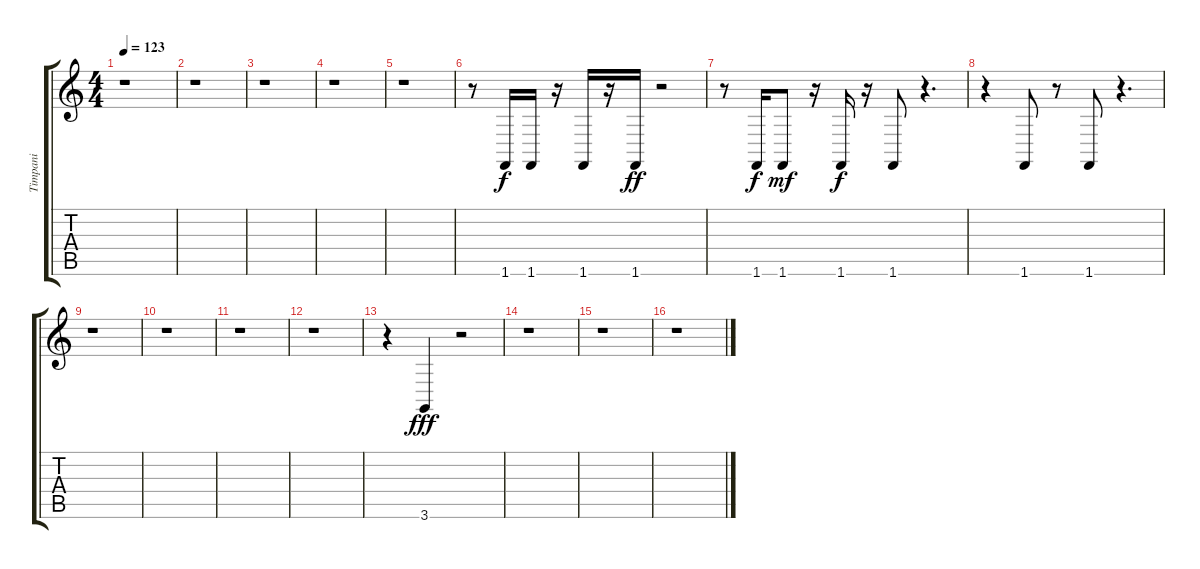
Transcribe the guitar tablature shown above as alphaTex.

\track ("Timpani" "Timpani") {instrument timpani}
\staff {score tabs}
\tuning (E4 B3 G3 D3 A2 E2) {hide}
\ts (4 4)
\tempo 123
\clef g2
\ks c
r.1{dy fff} |
r.1 |
r.1 |
r.1 |
r.1 |
r.8 1.6.16{dy f} 1.6.16 r.16 1.6.16 r.16 1.6.16{dy ff} r.2 |
r.8 1.6.16{dy f} 1.6.8{dy mf} r.16 1.6.16{dy f} r.16 1.6.8 r.4{d} |
r.4 1.6.8 r.8 1.6.8 r.4{d} |
r.1 |
r.1 |
r.1 |
r.1 |
r.4 3.6.4{dy fff} r.2 |
r.1 |
r.1 |
r.1
